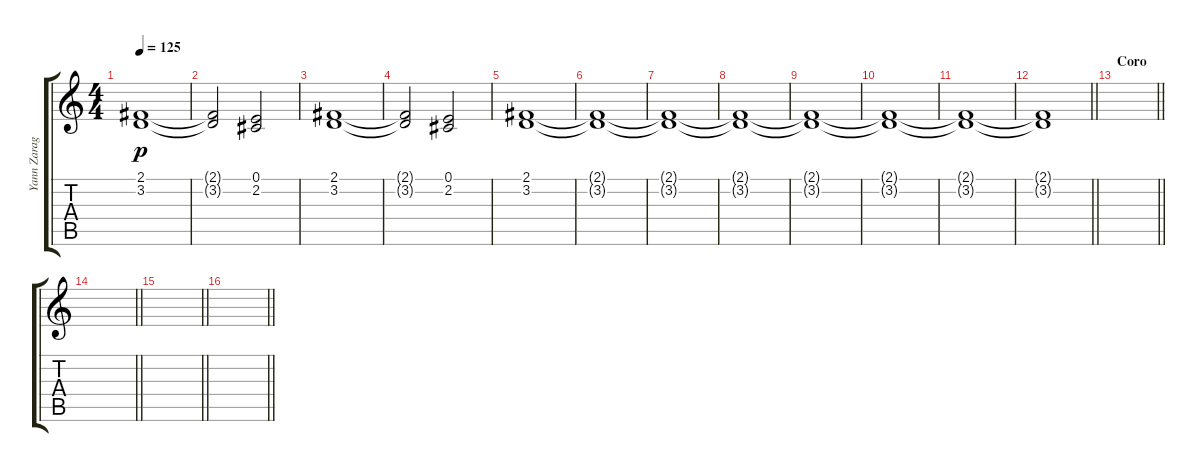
\track ("Yann Zaragoza" "Yann Zarag") {instrument choiraahs}
\staff {score tabs}
\tuning (E4 B3 G3 D3 A2 E2) {hide}
\ts (4 4)
\tempo 125
\clef g2
\ks c
(2.1 3.2).1{dy p} |
(2.1{t} 3.2{t}).2 (0.1 2.2).2 |
(2.1 3.2).1 |
(2.1{t} 3.2{t}).2 (0.1 2.2).2 |
(2.1 3.2).1 |
(2.1{t} 3.2{t}).1 |
(2.1{t} 3.2{t}).1 |
(2.1{t} 3.2{t}).1 |
(2.1{t} 3.2{t}).1 |
(2.1{t} 3.2{t}).1 |
(2.1{t} 3.2{t}).1 |
\barLineRight lightlight
(2.1{t} 3.2{t}).1 |
\section ("" "Coro")
\barLineRight lightlight
|
\barLineRight lightlight
|
\barLineRight lightlight
|
\barLineRight lightlight
